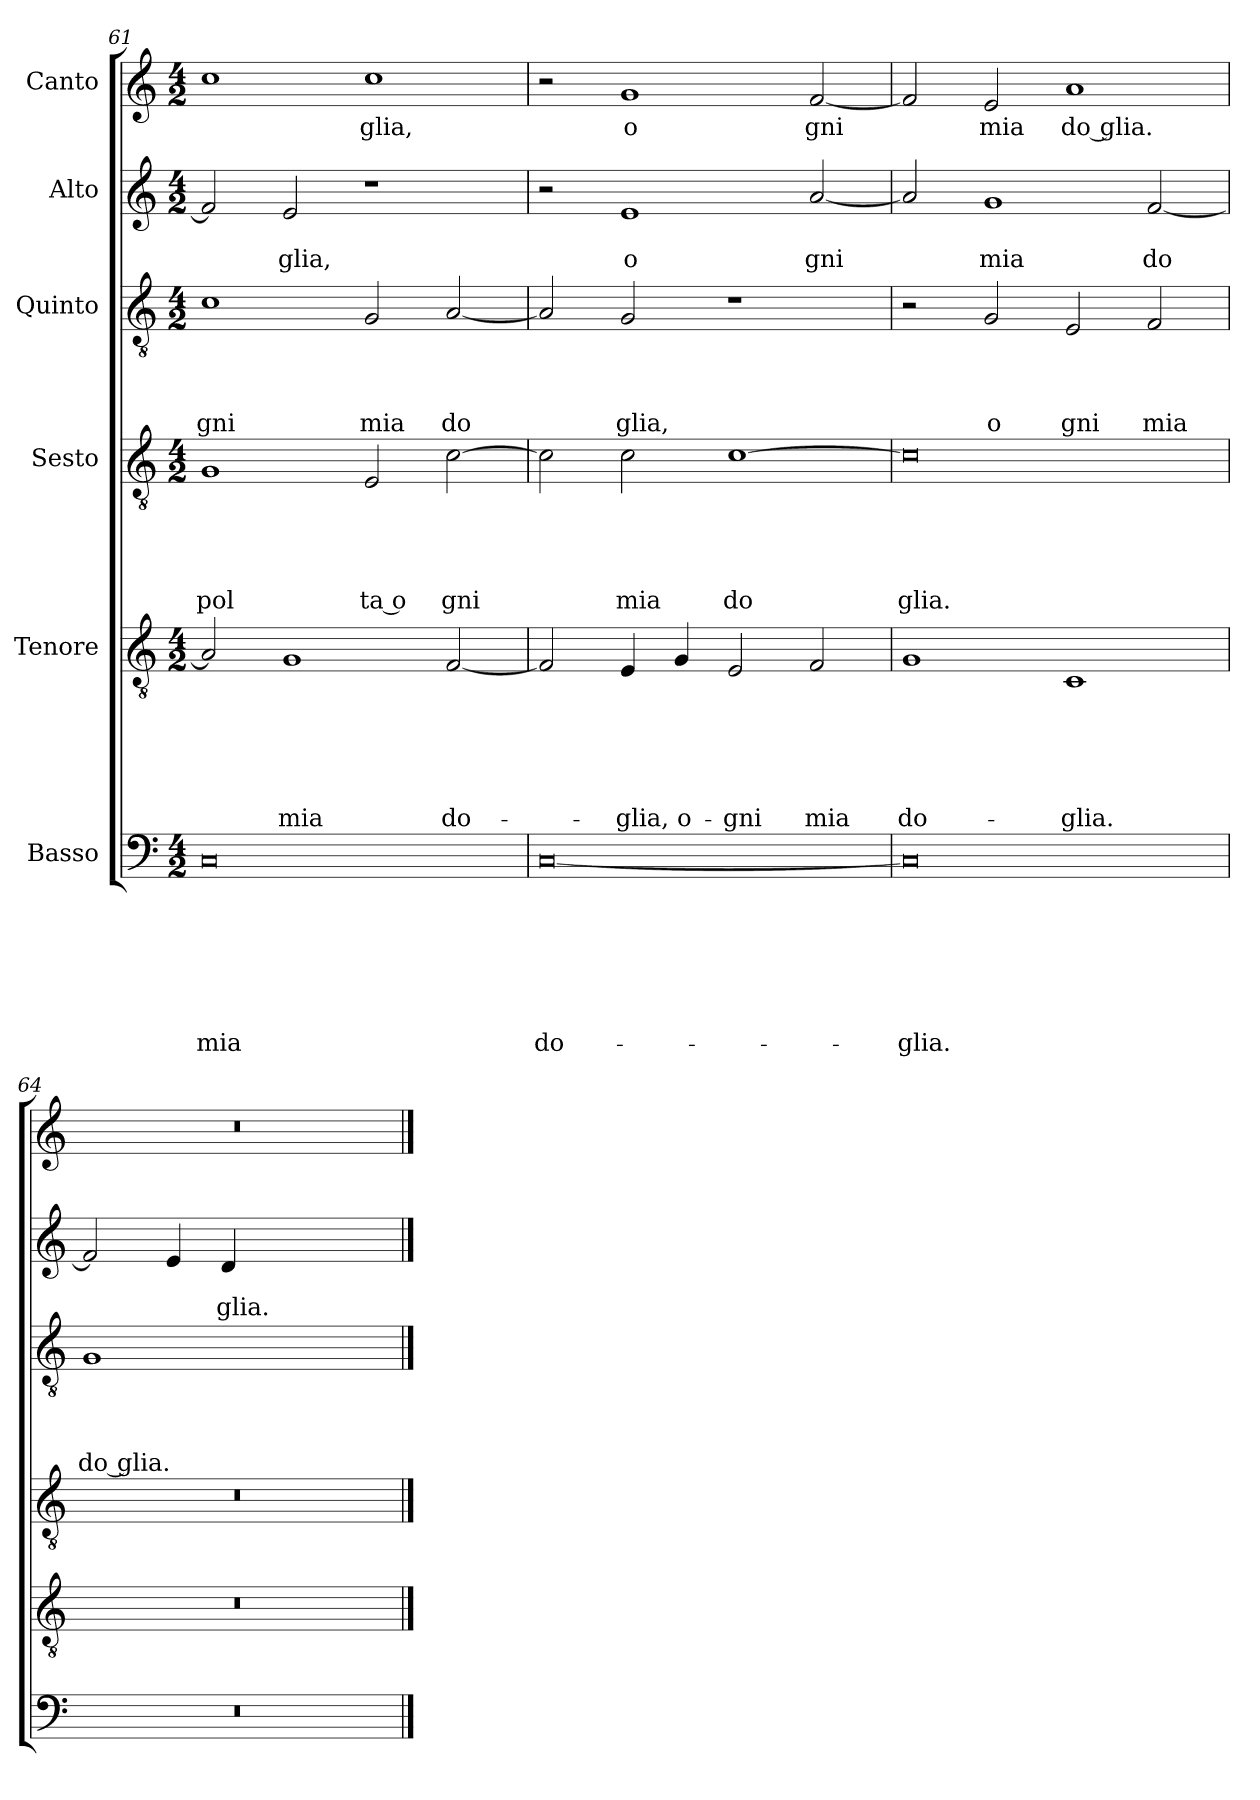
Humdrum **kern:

**kern	**text	**text	**text	**text	**text	**text	**text	**kern	**text	**text	**text	**text	**text	**text	**kern	**text	**text	**text	**text	**text	**kern	**text	**text	**text	**text	**kern	**text	**text	**kern	**text
*part6	*part6	*part6	*part6	*part6	*part6	*part6	*part6	*part5	*part5	*part5	*part5	*part5	*part5	*part5	*part4	*part4	*part4	*part4	*part4	*part4	*part3	*part3	*part3	*part3	*part3	*part2	*part2	*part2	*part1	*part1
*staff6	*staff6	*staff6	*staff6	*staff6	*staff6	*staff6	*staff6	*staff5	*staff5	*staff5	*staff5	*staff5	*staff5	*staff5	*staff4	*staff4	*staff4	*staff4	*staff4	*staff4	*staff3	*staff3	*staff3	*staff3	*staff3	*staff2	*staff2	*staff2	*staff1	*staff1
*I"Basso	*	*	*	*	*	*	*	*I"Tenore	*	*	*	*	*	*	*I"Sesto	*	*	*	*	*	*I"Quinto	*	*	*	*	*I"Alto	*	*	*I"Canto	*
*clefF4	*	*	*	*	*	*	*	*clefGv2	*	*	*	*	*	*	*clefGv2	*	*	*	*	*	*clefGv2	*	*	*	*	*clefG2	*	*	*clefG2	*
*k[]	*	*	*	*	*	*	*	*k[]	*	*	*	*	*	*	*k[]	*	*	*	*	*	*k[]	*	*	*	*	*k[]	*	*	*k[]	*
*C:	*	*	*	*	*	*	*	*C:	*	*	*	*	*	*	*C:	*	*	*	*	*	*C:	*	*	*	*	*C:	*	*	*C:	*
*M4/2	*	*	*	*	*	*	*	*M4/2	*	*	*	*	*	*	*M4/2	*	*	*	*	*	*M4/2	*	*	*	*	*M4/2	*	*	*M4/2	*
=61	=61	=61	=61	=61	=61	=61	=61	=61	=61	=61	=61	=61	=61	=61	=61	=61	=61	=61	=61	=61	=61	=61	=61	=61	=61	=61	=61	=61	=61	=61
!	!	!	!	!	!	!	!LO:LY:b	!	!	!	!	!	!	!	!	!	!	!	!	!LO:LY:b	!	!	!	!	!LO:LY:b	!	!	!	!	!
0C	.	.	.	.	.	.	mia	2A/]	.	.	.	.	.	.	1G	.	.	.	.	pol	1c	.	.	.	gni	2f/]	.	.	1cc	.
!	!	!	!	!	!	!	!	!	!	!	!	!	!	!LO:LY:b	!	!	!	!	!	!	!	!	!	!	!	!	!	!LO:LY:b	!	!
.	.	.	.	.	.	.	.	1G	.	.	.	.	.	mia	.	.	.	.	.	.	.	.	.	.	.	2e/	.	glia,	.	.
!	!	!	!	!	!	!	!	!	!	!	!	!	!	!	!	!	!	!	!	!LO:LY:b:rj	!	!	!	!	!LO:LY:b	!	!	!	!	!LO:LY:b
.	.	.	.	.	.	.	.	.	.	.	.	.	.	.	2E/	.	.	.	.	ta o	2G/	.	.	.	mia	1r	.	.	1cc	glia,
!	!	!	!	!	!	!	!	!	!	!	!	!	!	!LO:LY:b	!	!	!	!	!	!LO:LY:b	!	!	!	!	!LO:LY:b	!	!	!	!	!
.	.	.	.	.	.	.	.	[<2F/	.	.	.	.	.	do-	[>2c\	.	.	.	.	gni	[<2A/	.	.	.	do	.	.	.	.	.
=62	=62	=62	=62	=62	=62	=62	=62	=62	=62	=62	=62	=62	=62	=62	=62	=62	=62	=62	=62	=62	=62	=62	=62	=62	=62	=62	=62	=62	=62	=62
!	!	!	!	!	!	!	!LO:LY:b	!	!	!	!	!	!	!	!	!	!	!	!	!	!	!	!	!	!	!	!	!	!	!
[<0C	.	.	.	.	.	.	do-	2F/]	.	.	.	.	.	.	2c\]	.	.	.	.	.	2A/]	.	.	.	.	2r	.	.	2r	.
!	!	!	!	!	!	!	!	!	!	!	!	!	!	!LO:LY:b	!	!	!	!	!	!LO:LY:b	!	!	!	!	!LO:LY:b	!	!	!LO:LY:b	!	!LO:LY:b
.	.	.	.	.	.	.	.	4E/	.	.	.	.	.	-glia,	2c\	.	.	.	.	mia	2G/	.	.	.	glia,	1e	.	o	1g	o
!	!	!	!	!	!	!	!	!	!	!	!	!	!	!LO:LY:b	!	!	!	!	!	!	!	!	!	!	!	!	!	!	!	!
.	.	.	.	.	.	.	.	4G/	.	.	.	.	.	o-	.	.	.	.	.	.	.	.	.	.	.	.	.	.	.	.
!	!	!	!	!	!	!	!	!	!	!	!	!	!	!LO:LY:b	!	!	!	!	!	!LO:LY:b	!	!	!	!	!	!	!	!	!	!
.	.	.	.	.	.	.	.	2E/	.	.	.	.	.	-gni	[>1c	.	.	.	.	do	1r	.	.	.	.	.	.	.	.	.
!	!	!	!	!	!	!	!	!	!	!	!	!	!	!LO:LY:b	!	!	!	!	!	!	!	!	!	!	!	!	!	!LO:LY:b	!	!LO:LY:b
.	.	.	.	.	.	.	.	2F/	.	.	.	.	.	mia	.	.	.	.	.	.	.	.	.	.	.	[<2a/	.	gni	[<2f/	gni
=63	=63	=63	=63	=63	=63	=63	=63	=63	=63	=63	=63	=63	=63	=63	=63	=63	=63	=63	=63	=63	=63	=63	=63	=63	=63	=63	=63	=63	=63	=63
!	!	!	!	!	!	!	!LO:LY:b	!	!	!	!	!	!	!LO:LY:b	!	!	!	!	!	!LO:LY:b	!	!	!	!	!	!	!	!	!	!
0C]	.	.	.	.	.	.	-glia.	1G	.	.	.	.	.	do-	0c]	.	.	.	.	glia.	2r	.	.	.	.	2a/]	.	.	2f/]	.
!	!	!	!	!	!	!	!	!	!	!	!	!	!	!	!	!	!	!	!	!	!	!	!	!	!LO:LY:b	!	!	!LO:LY:b	!	!LO:LY:b
.	.	.	.	.	.	.	.	.	.	.	.	.	.	.	.	.	.	.	.	.	2G/	.	.	.	o	1g	.	mia	2e/	mia
!	!	!	!	!	!	!	!	!	!	!	!	!	!	!LO:LY:b	!	!	!	!	!	!	!	!	!	!	!LO:LY:b	!	!	!	!	!LO:LY:b
.	.	.	.	.	.	.	.	1C	.	.	.	.	.	-glia.	.	.	.	.	.	.	2E/	.	.	.	gni	.	.	.	1a	do glia.
!	!	!	!	!	!	!	!	!	!	!	!	!	!	!	!	!	!	!	!	!	!	!	!	!	!LO:LY:b	!	!	!LO:LY:b	!	!
.	.	.	.	.	.	.	.	.	.	.	.	.	.	.	.	.	.	.	.	.	2F/	.	.	.	mia	[<2f/	.	do	.	.
=64	=64	=64	=64	=64	=64	=64	=64	=64	=64	=64	=64	=64	=64	=64	=64	=64	=64	=64	=64	=64	=64	=64	=64	=64	=64	=64	=64	=64	=64	=64
!	!	!	!	!	!	!	!	!	!	!	!	!	!	!	!	!	!	!	!	!	!	!	!	!	!LO:LY:b	!	!	!	!	!
0r	.	.	.	.	.	.	.	0r	.	.	.	.	.	.	0r	.	.	.	.	.	1G	.	.	.	do glia.	2f/]	.	.	0r	.
.	.	.	.	.	.	.	.	.	.	.	.	.	.	.	.	.	.	.	.	.	.	.	.	.	.	4e/	.	.	.	.
!	!	!	!	!	!	!	!	!	!	!	!	!	!	!	!	!	!	!	!	!	!	!	!	!	!	!	!	!LO:LY:b	!	!
.	.	.	.	.	.	.	.	.	.	.	.	.	.	.	.	.	.	.	.	.	.	.	.	.	.	4d/	.	glia.	.	.
.	.	.	.	.	.	.	.	.	.	.	.	.	.	.	.	.	.	.	.	.	1ryy	.	.	.	.	1ryy	.	.	.	.
==	==	==	==	==	==	==	==	==	==	==	==	==	==	==	==	==	==	==	==	==	==	==	==	==	==	==	==	==	==	==
*-	*-	*-	*-	*-	*-	*-	*-	*-	*-	*-	*-	*-	*-	*-	*-	*-	*-	*-	*-	*-	*-	*-	*-	*-	*-	*-	*-	*-	*-	*-
